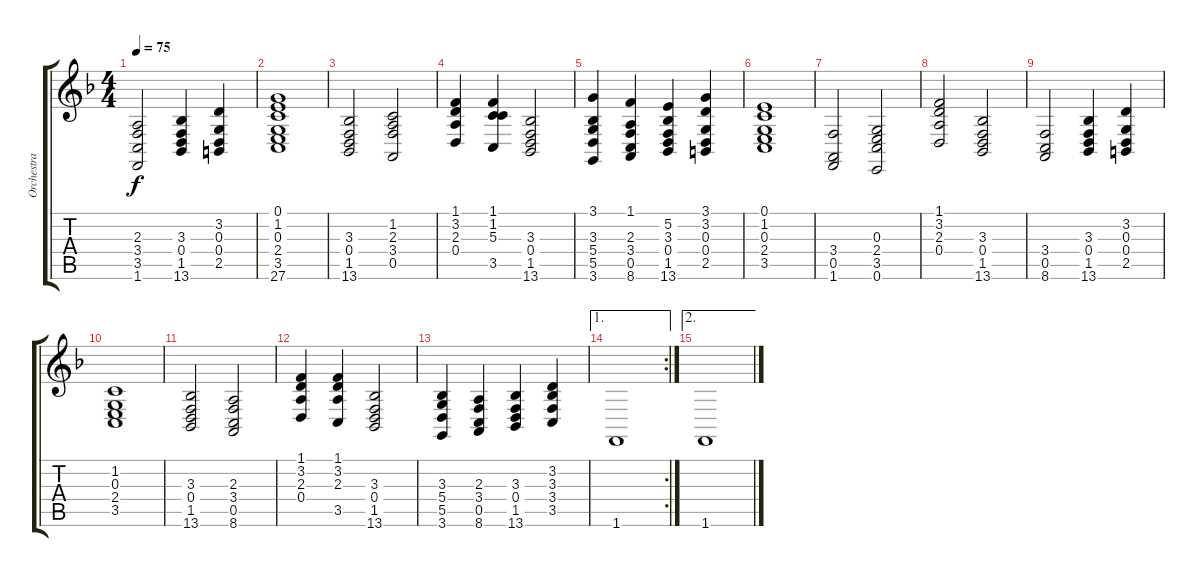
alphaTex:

\track ("Orchestra" "Orchestra") {instrument stringensemble1}
\staff {score tabs}
\tuning (E4 B3 G3 D3 A2 E2) {hide}
\ts (4 4)
\tempo 75
\clef g2
\ks f
(2.3 3.4 3.5 1.6).2{dy f} (3.3 0.4 1.5 13.6).4 (3.2 0.3 0.4 2.5).4 |
(0.1 1.2 0.3 2.4 3.5 27.6).1 |
(3.3 0.4 1.5 13.6).2 (1.2 2.3 3.4 0.5).2 |
(1.1 3.2 2.3 0.4).4 (1.1 1.2 5.3 3.5).4 (3.3 0.4 1.5 13.6).2 |
(3.1 3.3 5.4 5.5 3.6).4 (1.1 2.3 3.4 0.5 8.6).4 (5.2 3.3 0.4 1.5 13.6).4 (3.1 3.2 0.3 0.4 2.5).4 |
(0.1 1.2 0.3 2.4 3.5).1 |
(3.4 0.5 1.6).2 (0.3 2.4 3.5 0.6).2 |
(1.1 3.2 2.3 0.4).2 (3.3 0.4 1.5 13.6).2 |
(3.4 0.5 8.6).2 (3.3 0.4 1.5 13.6).4 (3.2 0.3 0.4 2.5).4 |
(1.2 0.3 2.4 3.5).1 |
(3.3 0.4 1.5 13.6).2 (2.3 3.4 0.5 8.6).2 |
(1.1 3.2 2.3 0.4).4 (1.1 3.2 2.3 3.5).4 (3.3 0.4 1.5 13.6).2 |
(3.3 5.4 5.5 3.6).4 (2.3 3.4 0.5 8.6).4 (3.3 0.4 1.5 13.6).4 (3.2 3.3 3.4 3.5).4 |
\ae 1
\rc 2
1.6.1 |
\ae 2
1.6.1
